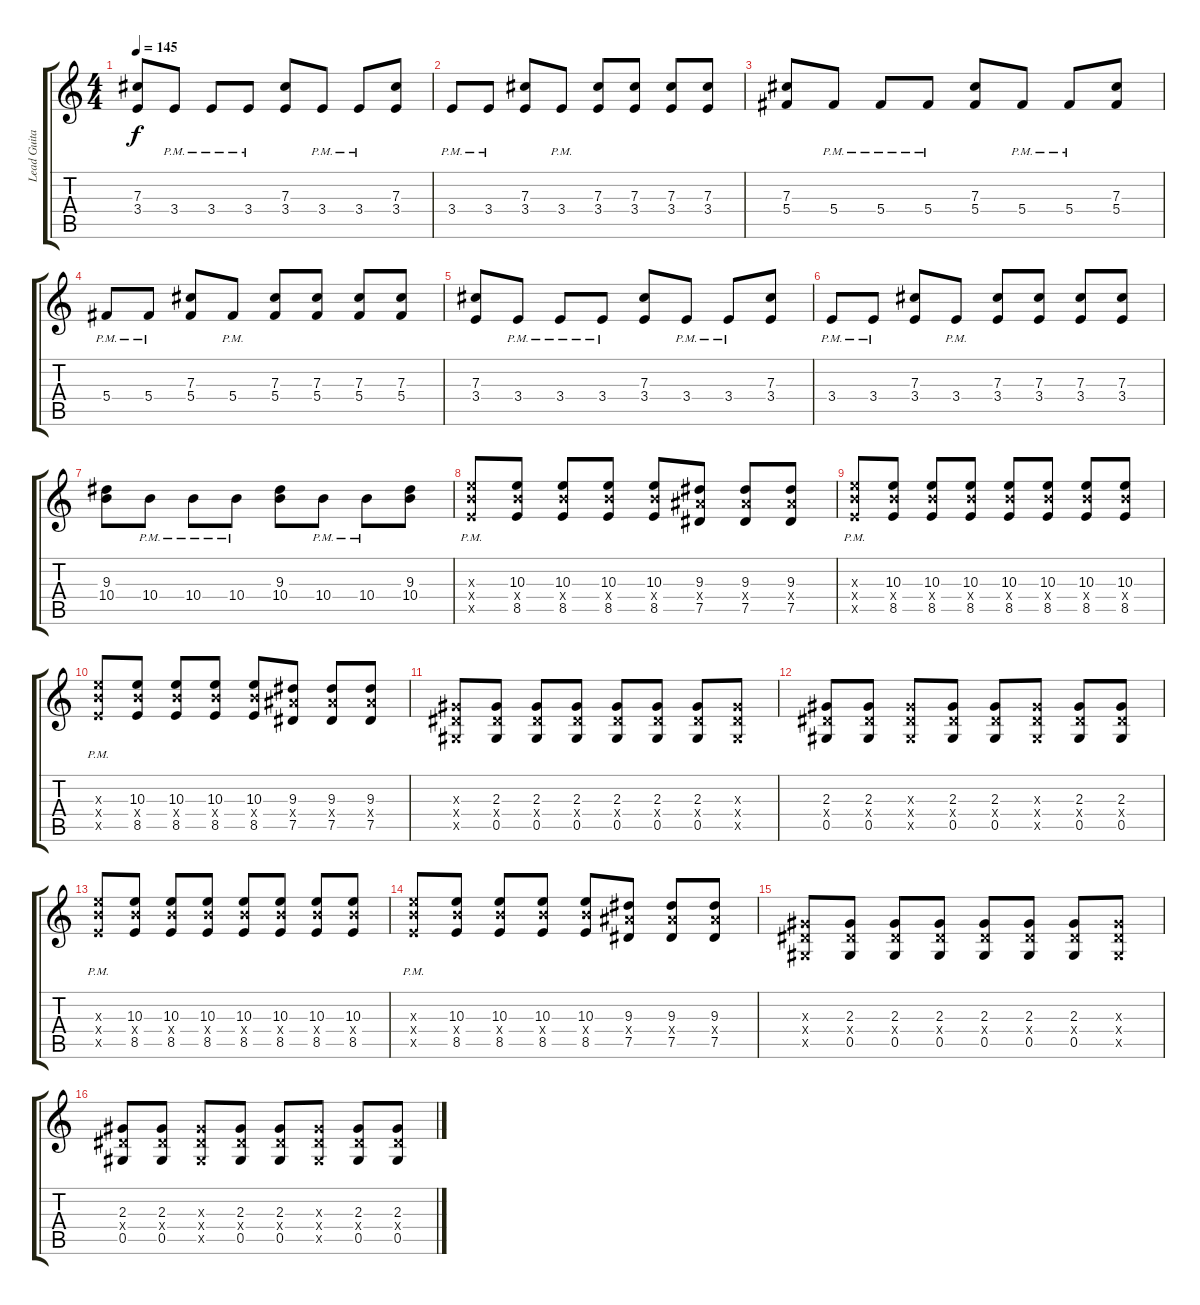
\track ("Lead Guitar" "Lead Guita") {instrument distortionguitar}
\staff {score tabs}
\tuning (Eb4 Bb3 Gb3 Db3 Ab2 Db2) {hide}
\ts (4 4)
\tempo 145
\clef g2
\ks c
(7.3 3.4).8{dy f instrument distortionguitar} 3.4{pm}.8 3.4{pm}.8 3.4{pm}.8 (7.3 3.4).8 3.4{pm}.8 3.4{pm}.8 (7.3 3.4).8 |
3.4{pm}.8 3.4{pm}.8 (7.3 3.4).8 3.4{pm}.8 (7.3 3.4).8 (7.3 3.4).8 (7.3 3.4).8 (7.3 3.4).8 |
(7.3 5.4).8 5.4{pm}.8 5.4{pm}.8 5.4{pm}.8 (7.3 5.4).8 5.4{pm}.8 5.4{pm}.8 (7.3 5.4).8 |
5.4{pm}.8 5.4{pm}.8 (7.3 5.4).8 5.4{pm}.8 (7.3 5.4).8 (7.3 5.4).8 (7.3 5.4).8 (7.3 5.4).8 |
(7.3 3.4).8 3.4{pm}.8 3.4{pm}.8 3.4{pm}.8 (7.3 3.4).8 3.4{pm}.8 3.4{pm}.8 (7.3 3.4).8 |
3.4{pm}.8 3.4{pm}.8 (7.3 3.4).8 3.4{pm}.8 (7.3 3.4).8 (7.3 3.4).8 (7.3 3.4).8 (7.3 3.4).8 |
(9.3 10.4).8 10.4{pm}.8 10.4{pm}.8 10.4{pm}.8 (9.3 10.4).8 10.4{pm}.8 10.4{pm}.8 (9.3 10.4).8 |
(10.3{pm x} 10.4{x} 8.5{pm x}).8 (10.3 10.4{x} 8.5).8 (10.3 10.4{x} 8.5).8 (10.3 10.4{x} 8.5).8 (10.3 10.4{x} 8.5).8 (9.3 9.4{x} 7.5).8 (9.3 9.4{x} 7.5).8 (9.3 9.4{x} 7.5).8 |
(10.3{pm x} 10.4{x} 8.5{pm x}).8 (10.3 10.4{x} 8.5).8 (10.3 10.4{x} 8.5).8 (10.3 10.4{x} 8.5).8 (10.3 10.4{x} 8.5).8 (10.3 10.4{x} 8.5).8 (10.3 10.4{x} 8.5).8 (10.3 10.4{x} 8.5).8 |
(10.3{pm x} 10.4{x} 8.5{pm x}).8 (10.3 10.4{x} 8.5).8 (10.3 10.4{x} 8.5).8 (10.3 10.4{x} 8.5).8 (10.3 10.4{x} 8.5).8 (9.3 9.4{x} 7.5).8 (9.3 9.4{x} 7.5).8 (9.3 9.4{x} 7.5).8 |
(2.3{x} 2.4{x} 0.5{x}).8 (2.3 2.4{x} 0.5).8 (2.3 2.4{x} 0.5).8 (2.3 2.4{x} 0.5).8 (2.3 2.4{x} 0.5).8 (2.3 2.4{x} 0.5).8 (2.3 2.4{x} 0.5).8 (2.3{x} 2.4{x} 0.5{x}).8 |
(2.3 2.4{x} 0.5).8 (2.3 2.4{x} 0.5).8 (2.3{x} 2.4{x} 0.5{x}).8 (2.3 2.4{x} 0.5).8 (2.3 2.4{x} 0.5).8 (2.3{x} 2.4{x} 0.5{x}).8 (2.3 2.4{x} 0.5).8 (2.3 2.4{x} 0.5).8 |
(10.3{pm x} 10.4{x} 8.5{pm x}).8 (10.3 10.4{x} 8.5).8 (10.3 10.4{x} 8.5).8 (10.3 10.4{x} 8.5).8 (10.3 10.4{x} 8.5).8 (10.3 10.4{x} 8.5).8 (10.3 10.4{x} 8.5).8 (10.3 10.4{x} 8.5).8 |
(10.3{pm x} 10.4{x} 8.5{pm x}).8 (10.3 10.4{x} 8.5).8 (10.3 10.4{x} 8.5).8 (10.3 10.4{x} 8.5).8 (10.3 10.4{x} 8.5).8 (9.3 9.4{x} 7.5).8 (9.3 9.4{x} 7.5).8 (9.3 9.4{x} 7.5).8 |
(2.3{x} 2.4{x} 0.5{x}).8 (2.3 2.4{x} 0.5).8 (2.3 2.4{x} 0.5).8 (2.3 2.4{x} 0.5).8 (2.3 2.4{x} 0.5).8 (2.3 2.4{x} 0.5).8 (2.3 2.4{x} 0.5).8 (2.3{x} 2.4{x} 0.5{x}).8 |
(2.3 2.4{x} 0.5).8 (2.3 2.4{x} 0.5).8 (2.3{x} 2.4{x} 0.5{x}).8 (2.3 2.4{x} 0.5).8 (2.3 2.4{x} 0.5).8 (2.3{x} 2.4{x} 0.5{x}).8 (2.3 2.4{x} 0.5).8 (2.3 2.4{x} 0.5).8
